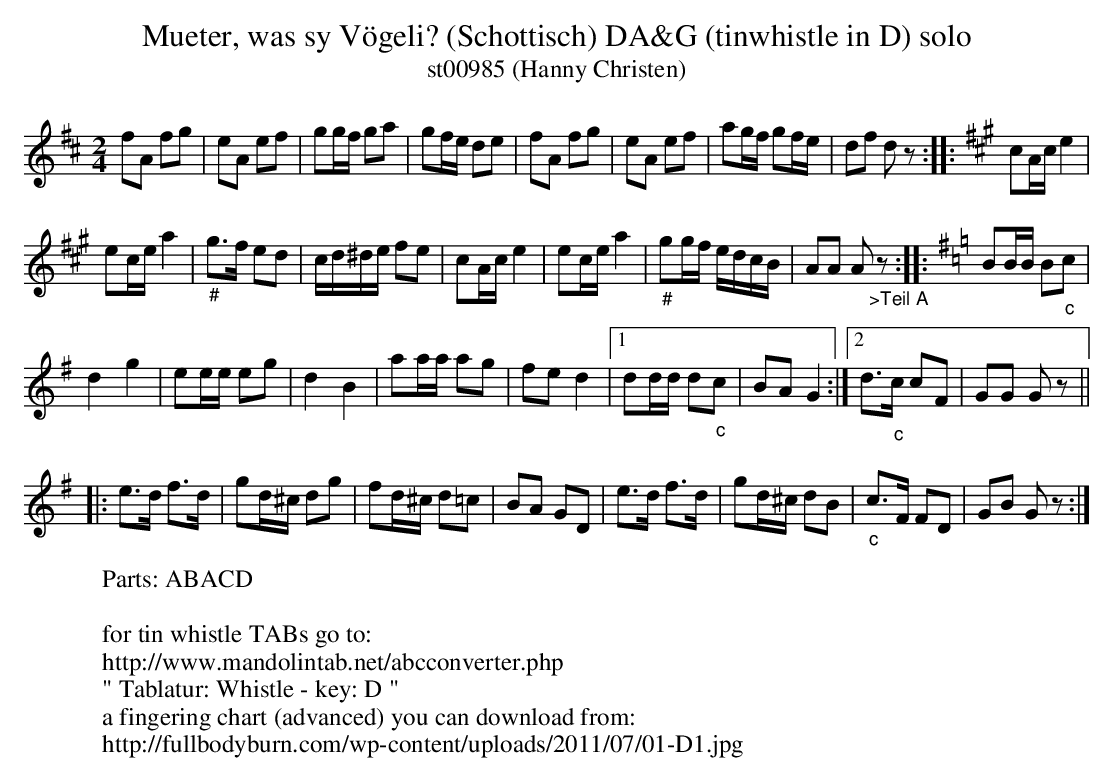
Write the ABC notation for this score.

X:1
T:Mueter, was sy V\"ogeli? (Schottisch) DA&G (tinwhistle in D) solo
T:st00985 (Hanny Christen)
M:2/4
L:1/8
K:D transpose=12
fA fg | eA ef | gg/2f/2 ga | gf/2e/2 de | fA fg | eA ef | ag/2f/2 gf/2e/2 | df dz :: [K:A] cA/2c/2 e2 |
ec/2e/2 a2 | "_#"g>f ed | c/2d/2^d/2e/2 fe | cA/2c/2 e2 | ec/2e/2a2 | "_#"gg/2f/2 e/2d/2c/2B/2 | AA A"_>Teil A"z :: [K:G] BB/2B/2 B"_c"c |
d2g2 | ee/2e/2 eg | d2B2 | aa/2a/2 ag | fed2 |1 dd/2d/2 d"_c"c | BAG2 :|2 d>"_c"c cF | GG Gz ||
|: e>d f>d | gd/2^c/2 dg | fd/2^c/2 d=c | BA GD | e>d f>d | gd/2^c/2 dB | "_c"c>F FD | GB Gz :|
W:Parts: ABACD
W:
W:for tin whistle TABs go to:
W:http://www.mandolintab.net/abcconverter.php
W:" Tablatur: Whistle - key: D "
W:a fingering chart (advanced) you can download from:
W:http://fullbodyburn.com/wp-content/uploads/2011/07/01-D1.jpg
